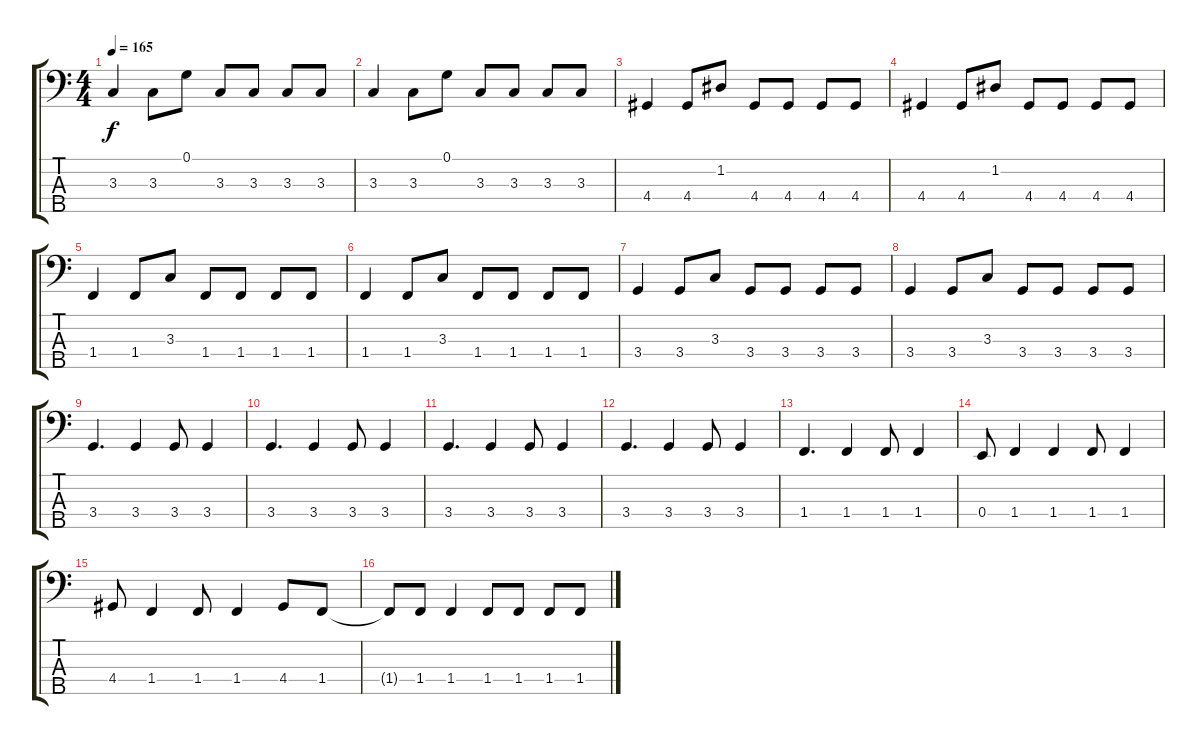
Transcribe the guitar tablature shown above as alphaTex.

\track "" {instrument electricbassfinger}
\staff {score tabs}
\tuning (G2 D2 A1 E1 B0) {hide}
\ts (4 4)
\tempo 165
\clef f4
\ks c
3.3.4{dy f} 3.3.8 0.1.8 3.3.8 3.3.8 3.3.8 3.3.8 |
3.3.4 3.3.8 0.1.8 3.3.8 3.3.8 3.3.8 3.3.8 |
4.4.4 4.4.8 1.2.8 4.4.8 4.4.8 4.4.8 4.4.8 |
4.4.4 4.4.8 1.2.8 4.4.8 4.4.8 4.4.8 4.4.8 |
1.4.4 1.4.8 3.3.8 1.4.8 1.4.8 1.4.8 1.4.8 |
1.4.4 1.4.8 3.3.8 1.4.8 1.4.8 1.4.8 1.4.8 |
3.4.4 3.4.8 3.3.8 3.4.8 3.4.8 3.4.8 3.4.8 |
3.4.4 3.4.8 3.3.8 3.4.8 3.4.8 3.4.8 3.4.8 |
3.4.4{d} 3.4.4 3.4.8 3.4.4 |
3.4.4{d} 3.4.4 3.4.8 3.4.4 |
3.4.4{d} 3.4.4 3.4.8 3.4.4 |
3.4.4{d} 3.4.4 3.4.8 3.4.4 |
1.4.4{d} 1.4.4 1.4.8 1.4.4 |
0.4.8 1.4.4 1.4.4 1.4.8 1.4.4 |
4.4.8 1.4.4 1.4.8 1.4.4 4.4.8 1.4.8 |
1.4{t}.8 1.4.8 1.4.4 1.4.8 1.4.8 1.4.8 1.4.8
